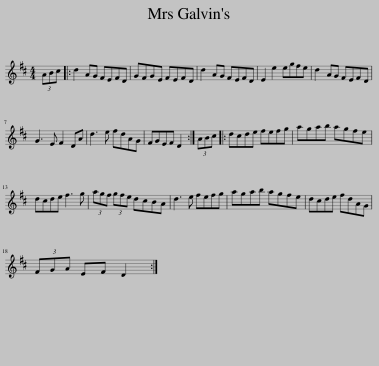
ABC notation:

X:1
L:1/8
M:4/4
I:linebreak $
K:D
V:1 treble
V:1
 (3ABc |: d2 AG FEFD | GFGE FEFD | d2 AG FEFD | E2 e2 egfe | %5
 d2 AG FEFD |$ G3 E F2 DA | d3 e fdAG | FGEF D2 :| (3ABc |: %10
 dcde fefg | agab agfe |$ dcde f3 g | (3agf (3gfe dcBA | d3 e fefg | %15
 agab agfe | dcde fdAG |$ (3FGA EF D2 :| %18
